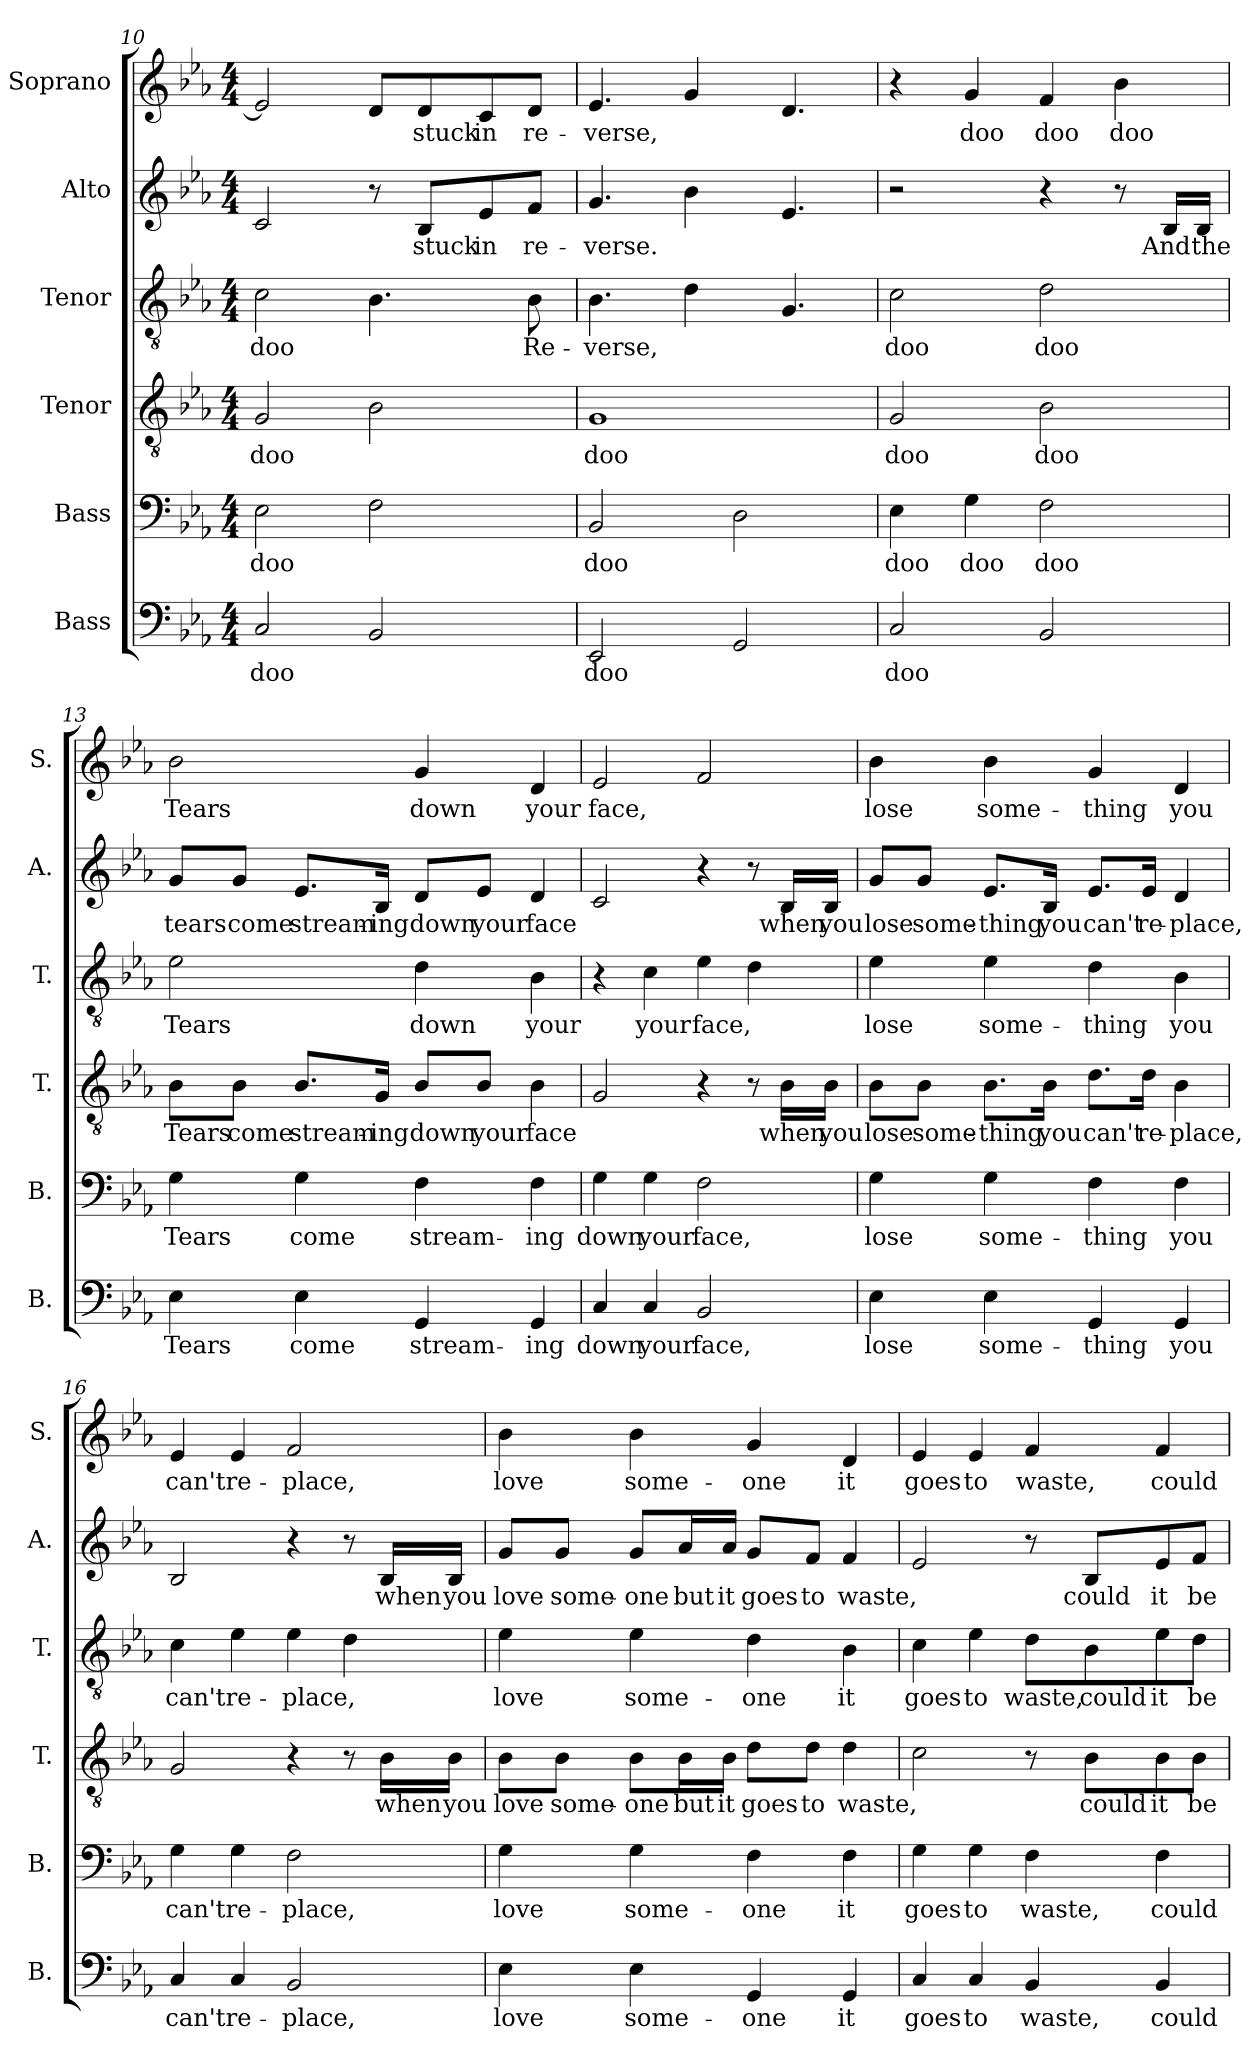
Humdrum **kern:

**kern	**text	**kern	**text	**kern	**text	**kern	**text	**kern	**text	**kern	**text
*part6	*part6	*part5	*part5	*part4	*part4	*part3	*part3	*part2	*part2	*part1	*part1
*staff6	*staff6	*staff5	*staff5	*staff4	*staff4	*staff3	*staff3	*staff2	*staff2	*staff1	*staff1
*I"Bass	*	*I"Bass	*	*I"Tenor	*	*I"Tenor	*	*I"Alto	*	*I"Soprano	*
*I'B.	*	*I'B.	*	*I'T.	*	*I'T.	*	*I'A.	*	*I'S.	*
!!LO:PB:g=z
*clefF4	*	*clefF4	*	*clefGv2	*	*clefGv2	*	*clefG2	*	*clefG2	*
*k[b-e-a-]	*	*k[b-e-a-]	*	*k[b-e-a-]	*	*k[b-e-a-]	*	*k[b-e-a-]	*	*k[b-e-a-]	*
*M4/4	*	*M4/4	*	*M4/4	*	*M4/4	*	*M4/4	*	*M4/4	*
=10	=10	=10	=10	=10	=10	=10	=10	=10	=10	=10	=10
!	!LO:LY:b	!	!LO:LY:b	!	!LO:LY:b	!	!LO:LY:b	!	!	!	!
2C/	-doo	2E-\	doo	2G/	doo	2c\	doo	2c/	.	2e-/]	.
2BB-/	.	2F\	.	2B-\	.	4.B-\	.	8r	.	8d/L	.
!	!	!	!	!	!	!	!	!	!LO:LY:b	!	!LO:LY:b
.	.	.	.	.	.	.	.	8B-/L	stuck	8d/	stuck
!	!	!	!	!	!	!	!	!	!LO:LY:b	!	!LO:LY:b
.	.	.	.	.	.	.	.	8e-/	in	8c/	in
!	!	!	!	!	!	!	!LO:LY:b	!	!LO:LY:b	!	!LO:LY:b
.	.	.	.	.	.	8B-\	Re-	8f/J	re-	8d/J	re-
=11	=11	=11	=11	=11	=11	=11	=11	=11	=11	=11	=11
!	!LO:LY:b	!	!LO:LY:b	!	!LO:LY:b	!	!LO:LY:b	!	!LO:LY:b	!	!LO:LY:b
2EE-/	doo	2BB-/	doo	1G	doo	4.B-\	-verse,	4.g/	-verse.	4.e-/	-verse,
.	.	.	.	.	.	4d\	.	4b-\	.	4g/	.
2GG/	.	2D\	.	.	.	.	.	.	.	.	.
.	.	.	.	.	.	4.G/	.	4.e-/	.	4.d/	.
=12	=12	=12	=12	=12	=12	=12	=12	=12	=12	=12	=12
!	!LO:LY:b	!	!LO:LY:b	!	!LO:LY:b	!	!LO:LY:b	!	!	!	!
2C/	doo	4E-\	doo	2G/	doo	2c\	doo	2r	.	4r	.
!	!	!	!LO:LY:b	!	!	!	!	!	!	!	!LO:LY:b
.	.	4G\	doo	.	.	.	.	.	.	4g/	doo
!	!	!	!LO:LY:b	!	!LO:LY:b	!	!LO:LY:b	!	!	!	!LO:LY:b
2BB-/	.	2F\	doo	2B-\	doo	2d\	doo	4r	.	4f/	doo
!	!	!	!	!	!	!	!	!	!	!	!LO:LY:b
.	.	.	.	.	.	.	.	8r	.	4b-\	doo
!	!	!	!	!	!	!	!	!	!LO:LY:b	!	!
.	.	.	.	.	.	.	.	16B-/LL	And	.	.
!	!	!	!	!	!	!	!	!	!LO:LY:b	!	!
.	.	.	.	.	.	.	.	16B-/JJ	the	.	.
=13	=13	=13	=13	=13	=13	=13	=13	=13	=13	=13	=13
!	!LO:LY:b	!	!LO:LY:b	!	!LO:LY:b	!	!LO:LY:b	!	!LO:LY:b	!	!LO:LY:b
4E-\	Tears	4G\	Tears	8B-\L	Tears	2e-\	Tears	8g/L	tears	2b-\	Tears
!	!	!	!	!	!LO:LY:b	!	!	!	!LO:LY:b	!	!
.	.	.	.	8B-\J	come	.	.	8g/J	come	.	.
!	!LO:LY:b	!	!LO:LY:b	!	!LO:LY:b	!	!	!	!LO:LY:b	!	!
4E-\	come	4G\	come	8.B-/L	stream-	.	.	8.e-/L	stream-	.	.
!	!	!	!	!	!LO:LY:b	!	!	!	!LO:LY:b	!	!
.	.	.	.	16G/Jk	-ing	.	.	16B-/Jk	-ing	.	.
!	!LO:LY:b	!	!LO:LY:b	!	!LO:LY:b	!	!LO:LY:b	!	!LO:LY:b	!	!LO:LY:b
4GG/	stream-	4F\	stream-	8B-/L	down	4d\	down	8d/L	down	4g/	down
!	!	!	!	!	!LO:LY:b	!	!	!	!LO:LY:b	!	!
.	.	.	.	8B-/J	your	.	.	8e-/J	your	.	.
!	!LO:LY:b	!	!LO:LY:b	!	!LO:LY:b	!	!LO:LY:b	!	!LO:LY:b	!	!LO:LY:b
4GG/	-ing	4F\	-ing	4B-\	face	4B-\	your	4d/	face	4d/	your
!!LO:LB:g=z
=14	=14	=14	=14	=14	=14	=14	=14	=14	=14	=14	=14
!	!LO:LY:b	!	!LO:LY:b	!	!	!	!	!	!	!	!LO:LY:b
4C/	down	4G\	down	2G/	.	4r	.	2c/	.	2e-/	face,
!	!LO:LY:b	!	!LO:LY:b	!	!	!	!LO:LY:b	!	!	!	!
4C/	your	4G\	your	.	.	4c\	your	.	.	.	.
!	!LO:LY:b	!	!LO:LY:b	!	!	!	!LO:LY:b	!	!	!	!
2BB-/	face,	2F\	face,	4r	.	4e-\	face,	4r	.	2f/	.
.	.	.	.	8r	.	4d\	.	8r	.	.	.
!	!	!	!	!	!LO:LY:b	!	!	!	!LO:LY:b	!	!
.	.	.	.	16B-\LL	when	.	.	16B-/LL	when	.	.
!	!	!	!	!	!LO:LY:b	!	!	!	!LO:LY:b	!	!
.	.	.	.	16B-\JJ	you	.	.	16B-/JJ	you	.	.
=15	=15	=15	=15	=15	=15	=15	=15	=15	=15	=15	=15
!	!LO:LY:b	!	!LO:LY:b	!	!LO:LY:b	!	!LO:LY:b	!	!LO:LY:b	!	!LO:LY:b
4E-\	lose	4G\	lose	8B-\L	lose	4e-\	lose	8g/L	lose	4b-\	lose
!	!	!	!	!	!LO:LY:b	!	!	!	!LO:LY:b	!	!
.	.	.	.	8B-\J	some-	.	.	8g/J	some-	.	.
!	!LO:LY:b	!	!LO:LY:b	!	!LO:LY:b	!	!LO:LY:b	!	!LO:LY:b	!	!LO:LY:b
4E-\	some-	4G\	some-	8.B-\L	-thing	4e-\	some-	8.e-/L	-thing	4b-\	some-
!	!	!	!	!	!LO:LY:b	!	!	!	!LO:LY:b	!	!
.	.	.	.	16B-\Jk	you	.	.	16B-/Jk	you	.	.
!	!LO:LY:b	!	!LO:LY:b	!	!LO:LY:b	!	!LO:LY:b	!	!LO:LY:b	!	!LO:LY:b
4GG/	-thing	4F\	-thing	8.d\L	can't	4d\	-thing	8.e-/L	can't	4g/	-thing
!	!	!	!	!	!LO:LY:b	!	!	!	!LO:LY:b	!	!
.	.	.	.	16d\Jk	re-	.	.	16e-/Jk	re-	.	.
!	!LO:LY:b	!	!LO:LY:b	!	!LO:LY:b	!	!LO:LY:b	!	!LO:LY:b	!	!LO:LY:b
4GG/	you	4F\	you	4B-\	-place,	4B-\	you	4d/	-place,	4d/	you
=16	=16	=16	=16	=16	=16	=16	=16	=16	=16	=16	=16
!	!LO:LY:b	!	!LO:LY:b	!	!	!	!LO:LY:b	!	!	!	!LO:LY:b
4C/	can't	4G\	can't	2G/	.	4c\	can't	2B-/	.	4e-/	can't
!	!LO:LY:b	!	!LO:LY:b	!	!	!	!LO:LY:b	!	!	!	!LO:LY:b
4C/	re-	4G\	re-	.	.	4e-\	re-	.	.	4e-/	re-
!	!LO:LY:b	!	!LO:LY:b	!	!	!	!LO:LY:b	!	!	!	!LO:LY:b
2BB-/	-place,	2F\	-place,	4r	.	4e-\	-place,	4r	.	2f/	-place,
.	.	.	.	8r	.	4d\	.	8r	.	.	.
!	!	!	!	!	!LO:LY:b	!	!	!	!LO:LY:b	!	!
.	.	.	.	16B-\LL	when	.	.	16B-/LL	when	.	.
!	!	!	!	!	!LO:LY:b	!	!	!	!LO:LY:b	!	!
.	.	.	.	16B-\JJ	you	.	.	16B-/JJ	you	.	.
!!LO:PB:g=z
=17	=17	=17	=17	=17	=17	=17	=17	=17	=17	=17	=17
!	!LO:LY:b	!	!LO:LY:b	!	!LO:LY:b	!	!LO:LY:b	!	!LO:LY:b	!	!LO:LY:b
4E-\	love	4G\	love	8B-\L	love	4e-\	love	8g/L	love	4b-\	love
!	!	!	!	!	!LO:LY:b	!	!	!	!LO:LY:b	!	!
.	.	.	.	8B-\J	some-	.	.	8g/J	some-	.	.
!	!LO:LY:b	!	!LO:LY:b	!	!LO:LY:b	!	!LO:LY:b	!	!LO:LY:b	!	!LO:LY:b
4E-\	some-	4G\	some-	8B-\L	-one	4e-\	some-	8g/L	-one	4b-\	some-
!	!	!	!	!	!LO:LY:b	!	!	!	!LO:LY:b	!	!
.	.	.	.	16B-\L	but	.	.	16a-/L	but	.	.
!	!	!	!	!	!LO:LY:b	!	!	!	!LO:LY:b	!	!
.	.	.	.	16B-\JJ	it	.	.	16a-/JJ	it	.	.
!	!LO:LY:b	!	!LO:LY:b	!	!LO:LY:b	!	!LO:LY:b	!	!LO:LY:b	!	!LO:LY:b
4GG/	-one	4F\	-one	8d\L	goes	4d\	-one	8g/L	goes	4g/	-one
!	!	!	!	!	!LO:LY:b	!	!	!	!LO:LY:b	!	!
.	.	.	.	8d\J	to	.	.	8f/J	to	.	.
!	!LO:LY:b	!	!LO:LY:b	!	!LO:LY:b	!	!LO:LY:b	!	!LO:LY:b	!	!LO:LY:b
4GG/	it	4F\	it	4d\	waste,	4B-\	it	4f/	waste,	4d/	it
=18	=18	=18	=18	=18	=18	=18	=18	=18	=18	=18	=18
!	!LO:LY:b	!	!LO:LY:b	!	!	!	!LO:LY:b	!	!	!	!LO:LY:b
4C/	goes	4G\	goes	2c\	.	4c\	goes	2e-/	.	4e-/	goes
!	!LO:LY:b	!	!LO:LY:b	!	!	!	!LO:LY:b	!	!	!	!LO:LY:b
4C/	to	4G\	to	.	.	4e-\	to	.	.	4e-/	to
!	!LO:LY:b	!	!LO:LY:b	!	!	!	!LO:LY:b	!	!	!	!LO:LY:b
4BB-/	waste,	4F\	waste,	8r	.	8d\L	waste,	8r	.	4f/	waste,
!	!	!	!	!	!LO:LY:b	!	!LO:LY:b	!	!LO:LY:b	!	!
.	.	.	.	8B-\L	could	8B-\	could	8B-/L	could	.	.
!	!LO:LY:b	!	!LO:LY:b	!	!LO:LY:b	!	!LO:LY:b	!	!LO:LY:b	!	!LO:LY:b
4BB-/	could	4F\	could	8B-\	it	8e-\	it	8e-/	it	4f/	could
!	!	!	!	!	!LO:LY:b	!	!LO:LY:b	!	!LO:LY:b	!	!
.	.	.	.	8B-\J	be	8d\J	be	8f/J	be	.	.
=	=	=	=	=	=	=	=	=	=	=	=
*-	*-	*-	*-	*-	*-	*-	*-	*-	*-	*-	*-
